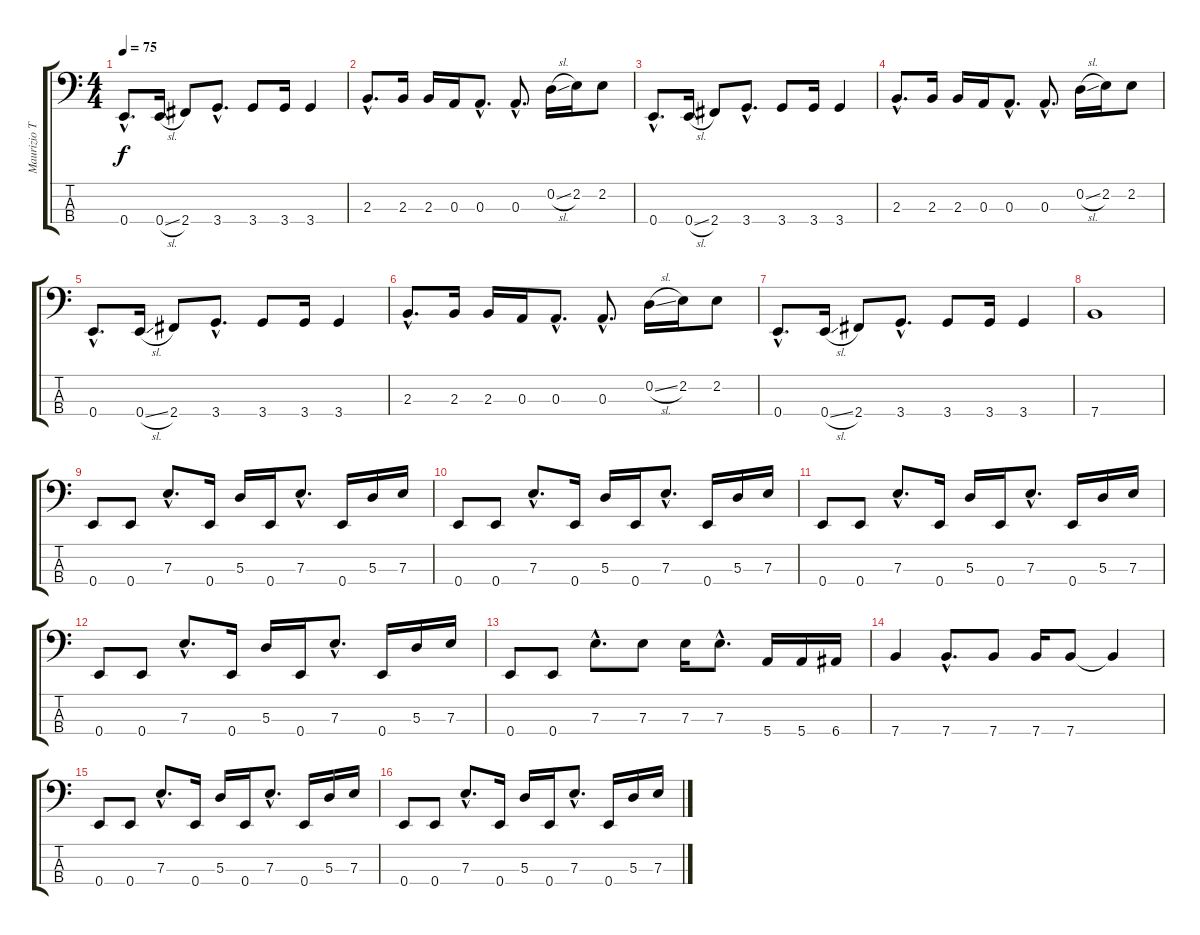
\track ("Maurizio Terracina" "Maurizio T") {instrument electricbassfinger}
\staff {score tabs}
\tuning (G2 D2 A1 E1) {hide}
\ts (4 4)
\tempo 75
\clef f4
\ks c
0.4{hac}.8{d dy f} 0.4{sl}.16 2.4.8 3.4{hac}.8{d} 3.4.8 3.4.16 3.4.4 |
2.3{hac}.8{d} 2.3.16 2.3.16 0.3.16 0.3{hac}.8{d} 0.3{hac}.8{d} 0.2{sl}.16 2.2.16 2.2.8 |
0.4{hac}.8{d} 0.4{sl}.16 2.4.8 3.4{hac}.8{d} 3.4.8 3.4.16 3.4.4 |
2.3{hac}.8{d} 2.3.16 2.3.16 0.3.16 0.3{hac}.8{d} 0.3{hac}.8{d} 0.2{sl}.16 2.2.16 2.2.8 |
0.4{hac}.8{d} 0.4{sl}.16 2.4.8 3.4{hac}.8{d} 3.4.8 3.4.16 3.4.4 |
2.3{hac}.8{d} 2.3.16 2.3.16 0.3.16 0.3{hac}.8{d} 0.3{hac}.8{d} 0.2{sl}.16 2.2.16 2.2.8 |
0.4{hac}.8{d} 0.4{sl}.16 2.4.8 3.4{hac}.8{d} 3.4.8 3.4.16 3.4.4 |
7.4.1 |
0.4.8 0.4.8 7.3{hac}.8{d} 0.4.16 5.3.16 0.4.16 7.3{hac}.8{d} 0.4.16 5.3.16 7.3.16 |
0.4.8 0.4.8 7.3{hac}.8{d} 0.4.16 5.3.16 0.4.16 7.3{hac}.8{d} 0.4.16 5.3.16 7.3.16 |
0.4.8 0.4.8 7.3{hac}.8{d} 0.4.16 5.3.16 0.4.16 7.3{hac}.8{d} 0.4.16 5.3.16 7.3.16 |
0.4.8 0.4.8 7.3{hac}.8{d} 0.4.16 5.3.16 0.4.16 7.3{hac}.8{d} 0.4.16 5.3.16 7.3.16 |
0.4.8 0.4.8 7.3{hac}.8{d} 7.3.8 7.3.16 7.3{hac}.8{d} 5.4.16 5.4.16 6.4.16 |
7.4.4 7.4{hac}.8{d} 7.4.8 7.4.16 7.4.8 7.4{t}.4 |
0.4.8 0.4.8 7.3{hac}.8{d} 0.4.16 5.3.16 0.4.16 7.3{hac}.8{d} 0.4.16 5.3.16 7.3.16 |
0.4.8 0.4.8 7.3{hac}.8{d} 0.4.16 5.3.16 0.4.16 7.3{hac}.8{d} 0.4.16 5.3.16 7.3.16
